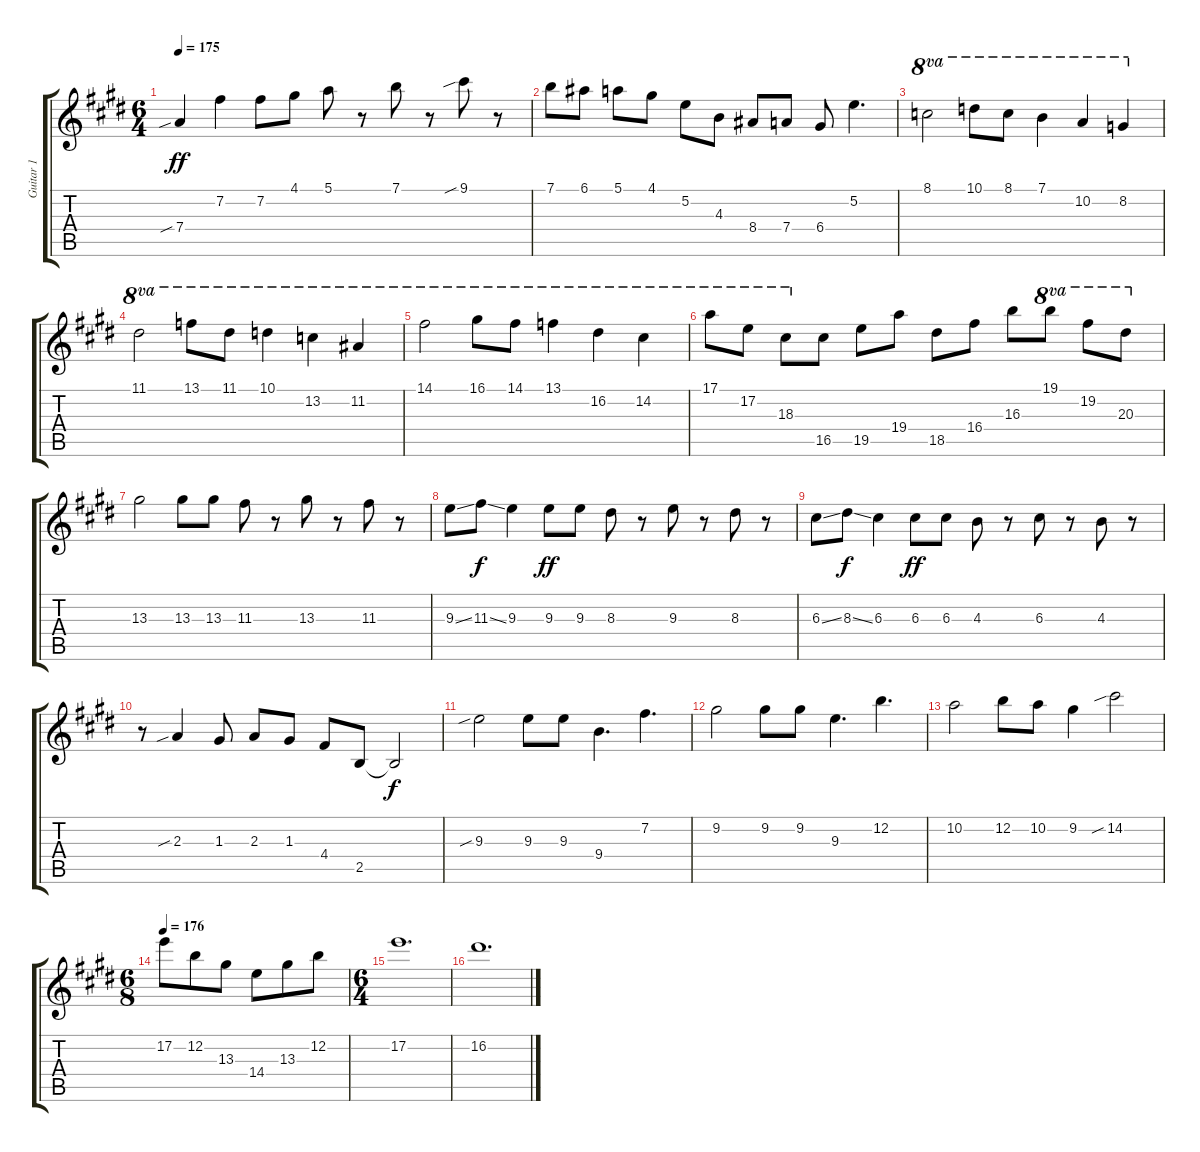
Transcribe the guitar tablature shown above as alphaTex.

\track ("Guitar 1" "Guitar 1") {instrument acousticguitarnylon}
\staff {score tabs}
\tuning (E4 B3 G3 D3 A2 E2) {hide}
\ts (6 4)
\tempo 175
\clef g2
\ks e
7.4{sib}.4{dy ff} 7.2.4 7.2.8 4.1.8 5.1.8 r.8 7.1.8 r.8 9.1{sib}.8 r.8 |
7.1.8 6.1.8 5.1.8 4.1.8 5.2.8 4.3.8 8.4.8 7.4.8 6.4.8 5.2.4{d} |
8.1.2{ot 8va} 10.1.8{ot 8va} 8.1.8{ot 8va} 7.1.4{ot 8va} 10.2.4{ot 8va} 8.2.4{ot 8va} |
11.1.2{ot 8va} 13.1.8{ot 8va} 11.1.8{ot 8va} 10.1.4{ot 8va} 13.2.4{ot 8va} 11.2.4{ot 8va} |
14.1.2{ot 8va} 16.1.8{ot 8va} 14.1.8{ot 8va} 13.1.4{ot 8va} 16.2.4{ot 8va} 14.2.4{ot 8va} |
17.1.8{ot 8va} 17.2.8{ot 8va} 18.3.8{ot 8va} 16.5.8 19.5.8 19.4.8 18.5.8 16.4.8 16.3.8 19.1.8{ot 8va} 19.2.8{ot 8va} 20.3.8{ot 8va} |
13.3.2 13.3.8 13.3.8 11.3.8 r.8 13.3.8 r.8 11.3.8 r.8 |
9.3{ss}.8 11.3{ss}.8{dy f} 9.3.4 9.3.8{dy ff} 9.3.8 8.3.8 r.8 9.3.8 r.8 8.3.8 r.8 |
6.3{ss}.8 8.3{ss}.8{dy f} 6.3.4 6.3.8{dy ff} 6.3.8 4.3.8 r.8 6.3.8 r.8 4.3.8 r.8 |
r.8 2.3{sib}.4 1.3.8 2.3.8 1.3.8 4.4.8 2.5.8 2.5{t}.2{dy f} |
9.3{sib}.2 9.3.8 9.3.8 9.4.4{d} 7.2.4{d} |
9.2.2 9.2.8 9.2.8 9.3.4{d} 12.2.4{d} |
10.2.2 12.2.8 10.2.8 9.2.4 14.2{sib}.2 |
\ts (6 8)
\tempo 176
17.2.8 12.2.8 13.3.8 14.4.8 13.3.8 12.2.8 |
\ts (6 4)
17.2.1{d} |
16.2.1{d}
